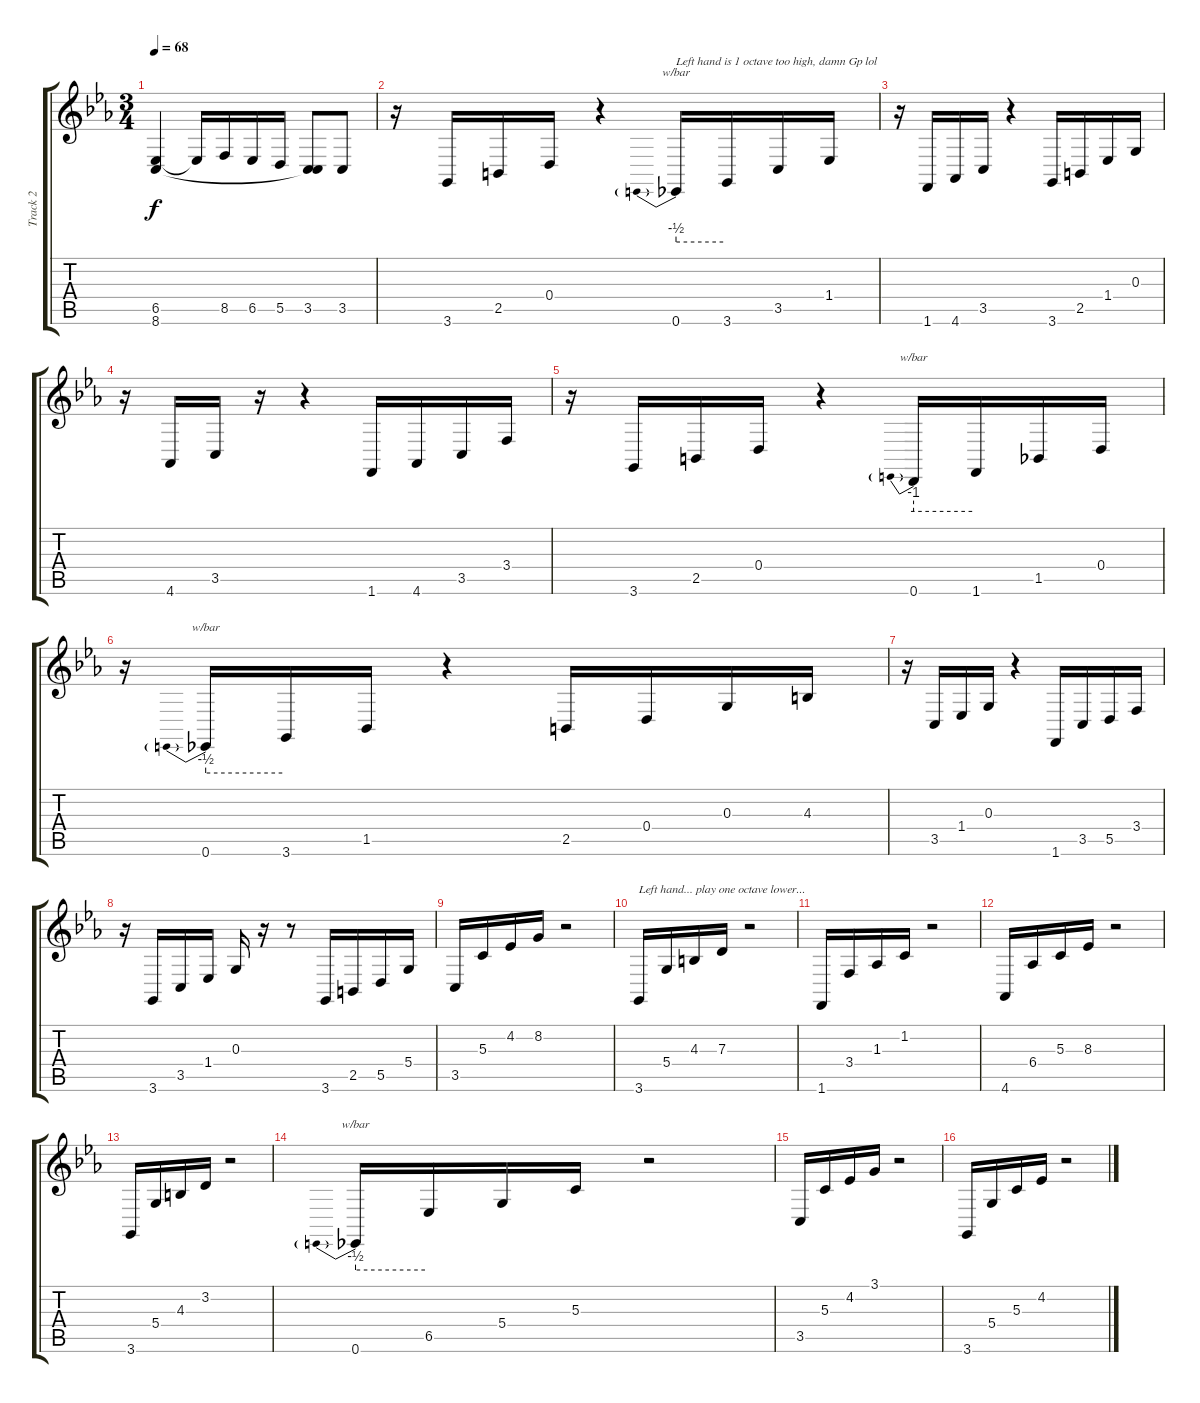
\track ("Track 2" "Track 2") {instrument churchorgan}
\staff {score tabs}
\tuning (E4 B3 G3 D3 A2 E2) {hide}
\ts (3 4)
\tempo 68
\clef g2
\ks cminor
(6.5 8.6).4{dy f} 6.5{t}.16 8.5.16 6.5.16 5.5.16 (3.5 8.6{t}).8{volume 11} 3.5.8 |
r.16 3.6.16 2.5.16 0.4.16 r.4 0.6.16{tbe (predive default 0 -2 60 -2) txt "Left hand is 1 octave too high, damn Gp lol"} 3.6.16 3.5.16 1.4.16 |
r.16 1.6.16 4.6.16 3.5.16 r.4 3.6.16 2.5.16 1.4.16 0.3.16 |
r.16 4.6.16 3.5.16 r.16 r.4 1.6.16 4.6.16 3.5.16 3.4.16 |
r.16 3.6.16 2.5.16 0.4.16 r.4 0.6.16{tbe (predive default 0 -4 60 -4)} 1.6.16 1.5.16 0.4.16 |
r.16 0.6.16{tbe (predive default 0 -2 60 -2)} 3.6.16 1.5.16 r.4 2.5.16 0.4.16 0.3.16 4.3.16 |
r.16 3.5.16 1.4.16 0.3.16 r.4 1.6.16 3.5.16 5.5.16 3.4.16 |
r.16 3.6.16 3.5.16 1.4.16 0.3.16 r.16 r.8 3.6.16 2.5.16 5.5.16 5.4.16 |
3.5.16{volume 10} 5.3.16 4.2.16 8.2.16 r.2 |
3.6.16{txt "Left hand... play one octave lower..."} 5.4.16 4.3.16 7.3.16 r.2 |
1.6.16 3.4.16 1.3.16 1.2.16 r.2 |
4.6.16 6.4.16 5.3.16 8.3.16 r.2 |
3.6.16 5.4.16 4.3.16 3.2.16 r.2 |
0.6.16{tbe (predive default 0 -2 60 -2)} 6.5.16 5.4.16 5.3.16 r.2 |
3.5.16 5.3.16 4.2.16 3.1.16 r.2 |
3.6.16 5.4.16 5.3.16 4.2.16 r.2
